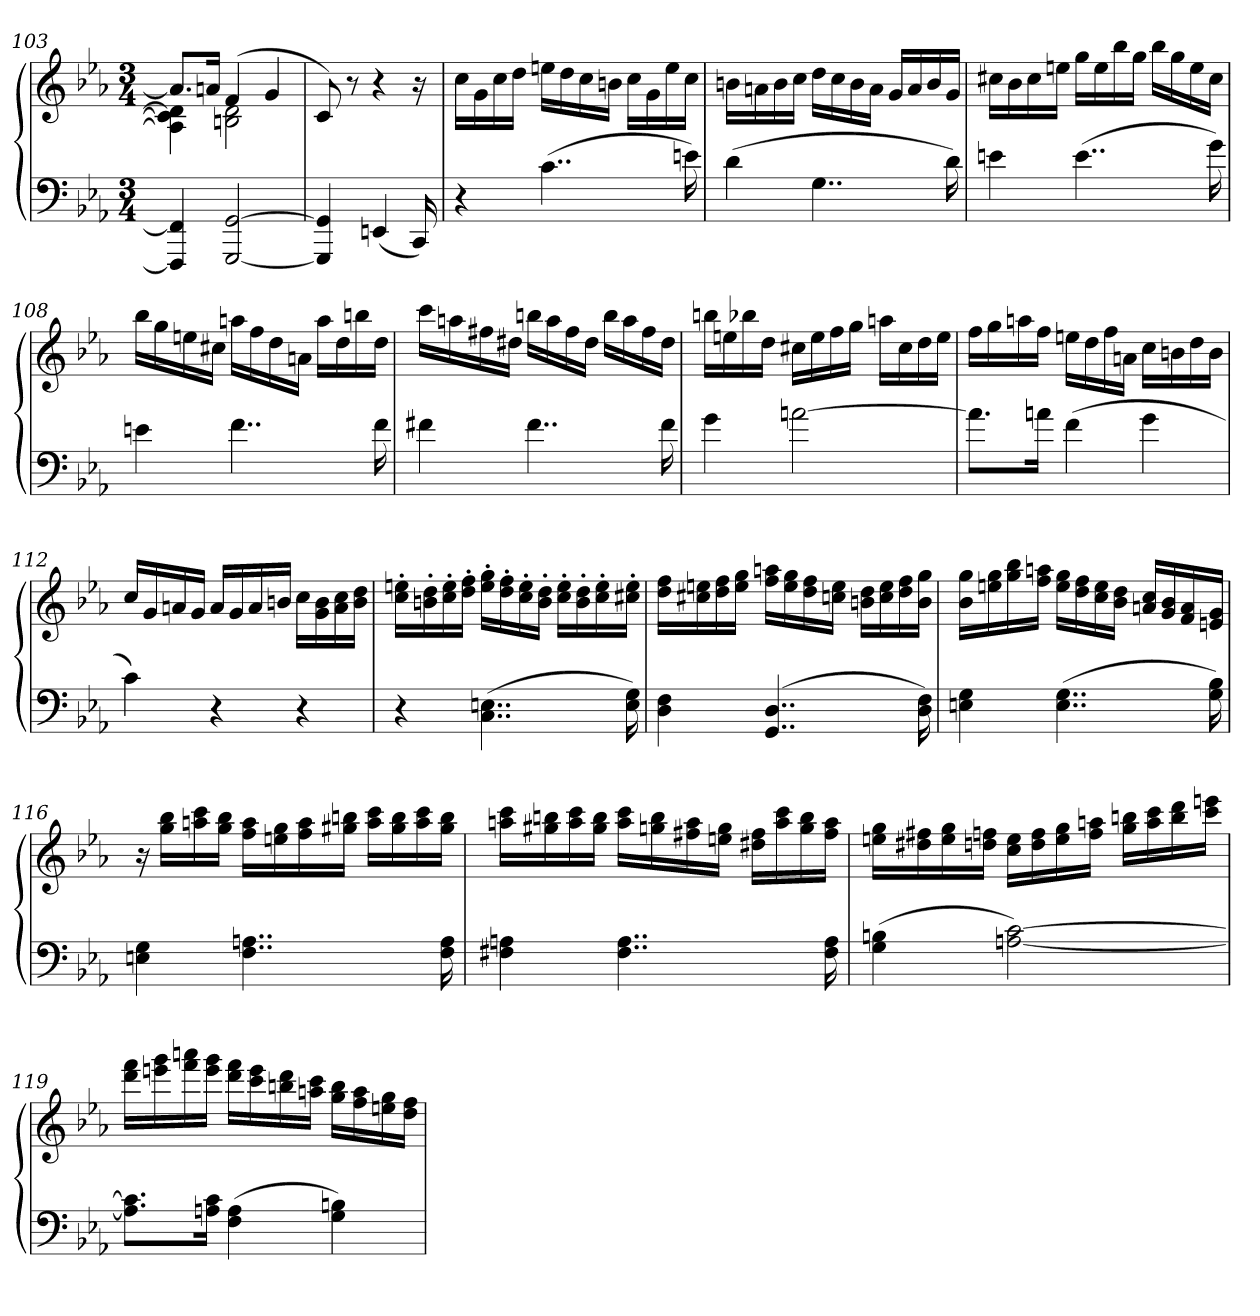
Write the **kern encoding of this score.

**kern	**kern
*part1	*part1
*staff2	*staff1
*clefF4	*clefG2
*k[b-e-a-]	*k[b-e-a-]
*c:	*c:
*M3/4	*M3/4
=103	=103
*	*^
4FFF#] 4FF#]	8.aL]	4A] 4c] 4d]
.	16anJk	.
[2GGG [2GG	(4f	2Bn 2d
.	4g	.
*	*v	*v
=104	=104
4GGG] 4GG]	8c)
.	8r
(4EEn	4r
16CC)	16r
=105	=105
4r	16ccLL
.	16g
.	16cc
.	16ddJJ
(4..c	16eenLL
.	16dd
.	16cc
.	16bnJJ
.	16ccLL
.	16g
.	16ee
16en)	16ccJJ
=106	=106
(4d	16bnLL
.	16an
.	16b
.	16ccJJ
4..G	16ddLL
.	16cc
.	16b
.	16aJJ
.	16gLL
.	16a
.	16b
16d)	16gJJ
=107	=107
4en	16cc#XLL
.	16b-
.	16cc#
.	16eenJJ
(4..e	16ggLL
.	16ee
.	16bb-
.	16ggJJ
.	16bb-LL
.	16gg
.	16ee
16g)	16cc#JJ
=108	=108
4en	16bb-LL
.	16gg
.	16een
.	16cc#XJJ
4..f	16aanLL
.	16ff
.	16dd
.	16anJJ
.	16aaLL
.	16dd
.	16bbn
16f	16ddJJ
=109	=109
4f#X	16cccLL
.	16aan
.	16ff#X
.	16dd#XJJ
4..f#	16bbnLL
.	16aa
.	16ff#
.	16dd#JJ
.	16bbLL
.	16aa
.	16ff#
16f#	16dd#JJ
=110	=110
4g	16bbnLL
.	16een
.	16bb-X
.	16ddJJ
[2an	16cc#XLL
.	16ee
.	16ff
.	16ggJJ
.	16aanLL
.	16cc#
.	16dd
.	16eeJJ
=111	=111
8.aL]	16ffLL
.	16gg
.	16aan
16anJk	16ffJJ
(4f	16eenLL
.	16dd
.	16ff
.	16anJJ
4g	16ccLL
.	16bn
.	16dd
.	16bJJ
=112	=112
4c)	16ccLL
.	16g
.	16an
.	16gJJ
4r	16aLL
.	16g
.	16a
.	16bnJJ
4r	16ccLL
.	16g 16b
.	16a 16cc
.	16b 16ddJJ
=113	=113
4r	16cc' 16een'LL
.	16bn' 16dd'
.	16cc' 16ee'
.	16dd' 16ff'JJ
(4..C 4..En	16ee' 16gg'LL
.	16dd' 16ff'
.	16cc' 16ee'
.	16b' 16dd'JJ
.	16cc' 16ee'LL
.	16b' 16dd'
.	16cc' 16ee'
16E 16G)	16cc#X' 16ee'JJ
=114	=114
4D 4F	16dd 16ffLL
.	16cc#X 16een
.	16dd 16ff
.	16ee 16ggJJ
(4..GG 4..D	16ff 16aanLL
.	16ee 16gg
.	16dd 16ff
.	16ccn 16eeJJ
.	16bn 16ddLL
.	16cc 16ee
.	16dd 16ff
16D 16F)	16b 16ggJJ
=115	=115
4En 4G	16b- 16ggLL
.	16een 16gg
.	16gg 16bb-
.	16ff 16aanJJ
(4..E 4..G	16ee 16ggLL
.	16dd 16ff
.	16cc 16ee
.	16b- 16ddJJ
.	16an 16ccLL
.	16g 16b-
.	16f 16a
16G 16B-)	16en 16gJJ
=116	=116
4En 4G	16r
.	16gg 16bb-LL
.	16aan 16ccc
.	16gg 16bb-JJ
4..F 4..An	16ff 16aaLL
.	16een 16gg
.	16ff 16aa
.	16gg#X 16bbnJJ
.	16aa 16cccLL
.	16gg# 16bb
.	16aa 16ccc
16F 16A	16gg# 16bbJJ
=117	=117
4F#X 4An	16aan 16cccLL
.	16gg#X 16bbn
.	16aa 16ccc
.	16gg# 16bbJJ
4..F# 4..A	16aa 16cccLL
.	16ggn 16bb
.	16ff#X 16aa
.	16een 16ggJJ
.	16dd#X 16ff#LL
.	16aa 16ccc
.	16gg 16bb
16F# 16A	16ff# 16aaJJ
=118	=118
(4G 4Bn	16een 16ggLL
.	16dd#X 16ff#X
.	16ee 16gg
.	16ddn 16ffnJJ
[2An [2c)	16cc 16eeLL
.	16dd 16ff
.	16ee 16gg
.	16ff 16aanJJ
.	16gg 16bbnLL
.	16aa 16ccc
.	16bb 16ddd
.	16ccc 16eeenJJ
=119	=119
8.A] 8.c]L	16ddd 16fffLL
.	16eeen 16ggg
.	16fff 16aaan
16An 16cJk	16eee 16gggJJ
(4F 4A	16ddd 16fffLL
.	16ccc 16eee
.	16bbn 16ddd
.	16aan 16cccJJ
4G 4Bn)	16gg 16bbLL
.	16ff 16aa
.	16een 16gg
.	16dd 16ffJJ
=	=
*-	*-
